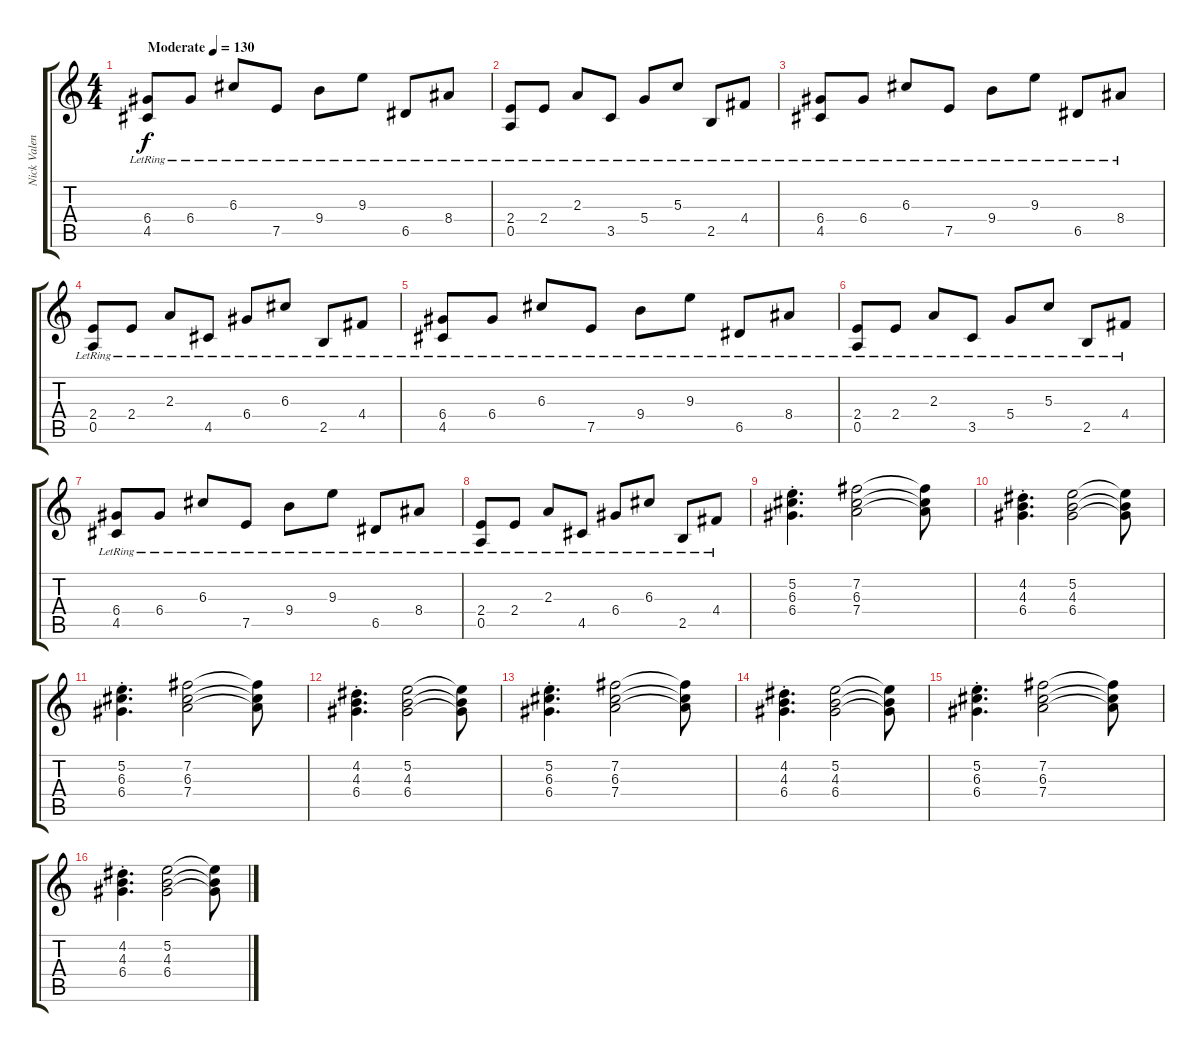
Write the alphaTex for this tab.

\track ("Nick Valensi" "Nick Valen") {instrument distortionguitar}
\staff {score tabs}
\tuning (E4 B3 G3 D3 A2 E2) {hide}
\ts (4 4)
\tempo (130 "Moderate")
\clef g2
\ks c
(6.4{lr} 4.5{lr}).8{dy f instrument distortionguitar} 6.4{lr}.8 6.3{lr}.8 7.5{lr}.8 9.4{lr}.8 9.3{lr}.8 6.5{lr}.8 8.4{lr}.8 |
(2.4{lr} 0.5{lr}).8 2.4{lr}.8 2.3{lr}.8 3.5{lr}.8 5.4{lr}.8 5.3{lr}.8 2.5{lr}.8 4.4{lr}.8 |
(6.4{lr} 4.5{lr}).8 6.4{lr}.8 6.3{lr}.8 7.5{lr}.8 9.4{lr}.8 9.3{lr}.8 6.5{lr}.8 8.4{lr}.8 |
(2.4{lr} 0.5{lr}).8 2.4{lr}.8 2.3{lr}.8 4.5{lr}.8 6.4{lr}.8 6.3{lr}.8 2.5{lr}.8 4.4{lr}.8 |
(6.4{lr} 4.5{lr}).8 6.4{lr}.8 6.3{lr}.8 7.5{lr}.8 9.4{lr}.8 9.3{lr}.8 6.5{lr}.8 8.4{lr}.8 |
(2.4{lr} 0.5{lr}).8 2.4{lr}.8 2.3{lr}.8 3.5{lr}.8 5.4{lr}.8 5.3{lr}.8 2.5{lr}.8 4.4{lr}.8 |
(6.4{lr} 4.5{lr}).8 6.4{lr}.8 6.3{lr}.8 7.5{lr}.8 9.4{lr}.8 9.3{lr}.8 6.5{lr}.8 8.4{lr}.8 |
(2.4{lr} 0.5{lr}).8 2.4{lr}.8 2.3{lr}.8 4.5{lr}.8 6.4{lr}.8 6.3{lr}.8 2.5{lr}.8 4.4{lr}.8 |
(5.2{st} 6.3{st} 6.4{st}).4{d} (7.2 6.3 7.4).2 (7.2{t} 6.3{t} 7.4{t}).8 |
(4.2{st} 4.3{st} 6.4{st}).4{d} (5.2 4.3 6.4).2 (5.2{t} 4.3{t} 6.4{t}).8 |
(5.2{st} 6.3{st} 6.4{st}).4{d} (7.2 6.3 7.4).2 (7.2{t} 6.3{t} 7.4{t}).8 |
(4.2{st} 4.3{st} 6.4{st}).4{d} (5.2 4.3 6.4).2 (5.2{t} 4.3{t} 6.4{t}).8 |
(5.2{st} 6.3{st} 6.4{st}).4{d} (7.2 6.3 7.4).2 (7.2{t} 6.3{t} 7.4{t}).8 |
(4.2{st} 4.3{st} 6.4{st}).4{d} (5.2 4.3 6.4).2 (5.2{t} 4.3{t} 6.4{t}).8 |
(5.2{st} 6.3{st} 6.4{st}).4{d} (7.2 6.3 7.4).2 (7.2{t} 6.3{t} 7.4{t}).8 |
(4.2{st} 4.3{st} 6.4{st}).4{d} (5.2 4.3 6.4).2 (5.2{t} 4.3{t} 6.4{t}).8
